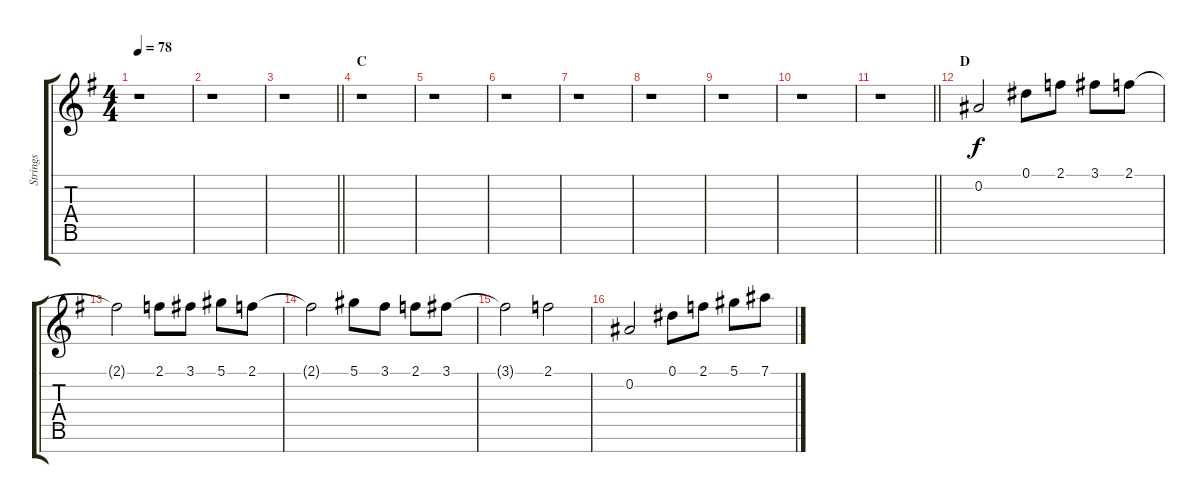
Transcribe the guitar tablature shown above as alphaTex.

\track ("Strings" "Strings") {instrument stringensemble1}
\staff {score tabs}
\tuning (Eb5 Bb4 Gb4 Db4 Ab3 Eb3 Bb2) {hide}
\ts (4 4)
\tempo 78
\clef g2
\ks g
r.1{dy f} |
r.1 |
\barLineRight lightlight
r.1 |
\section ("" "C")
r.1 |
r.1 |
r.1 |
r.1 |
r.1 |
r.1 |
r.1 |
\barLineRight lightlight
r.1 |
\section ("" "D")
0.2.2 0.1.8 2.1.8 3.1.8 2.1.8 |
2.1{t}.2 2.1.8 3.1.8 5.1.8 2.1.8 |
2.1{t}.2 5.1.8 3.1.8 2.1.8 3.1.8 |
3.1{t}.2 2.1.2 |
0.2.2 0.1.8 2.1.8 5.1.8 7.1.8
